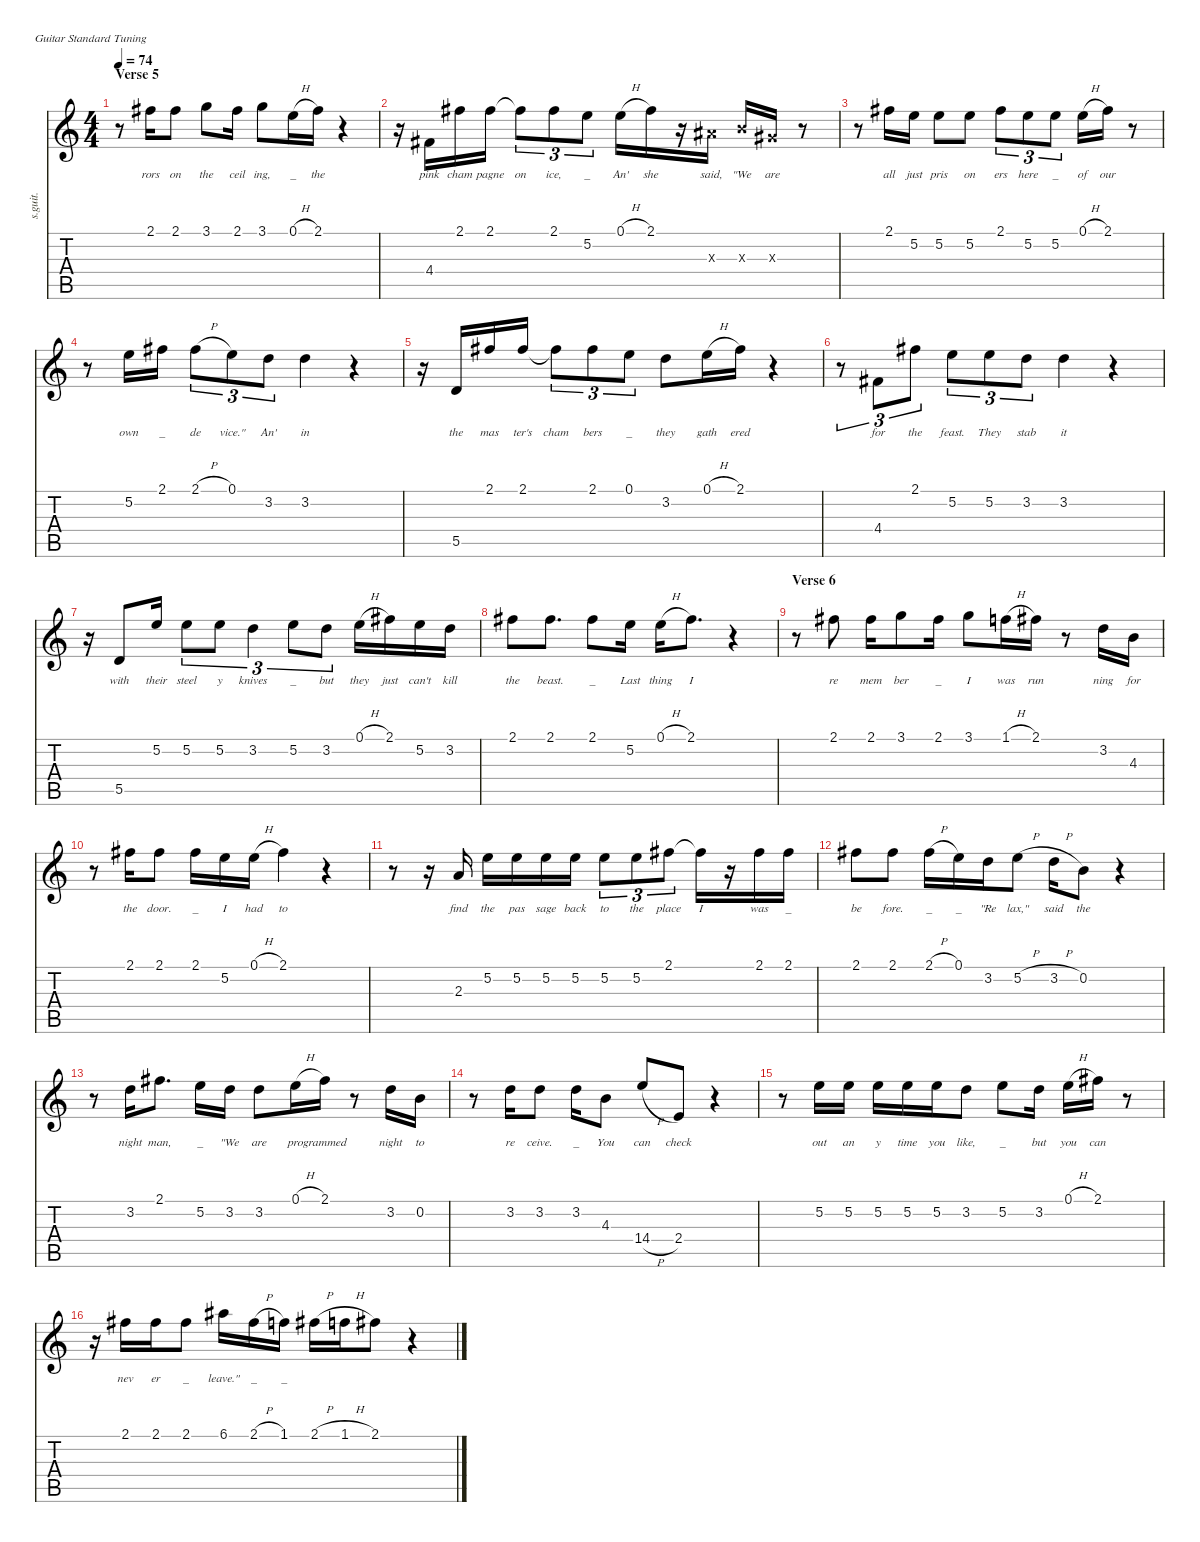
\defaultSystemsLayout 4
\hideDynamics
\bracketExtendMode nobrackets
\track ("Frey, Felder, Walsh, Meisner, Henley" "s.guit.") {instrument lead6voice}
\staff {score tabs}
\tuning (E4 B3 G3 D3 A2 E2)
\displaytranspose 12
\ts (4 4)
\section ("" "Verse 5")
\tempo 74
\clef g2
\ks c
r.8{dy f} 2.1{acc #}.16{lyrics (0 "rors") lyrics (1 "") lyrics (2 "") lyrics (3 "") lyrics (4 "")} 2.1{acc #}.8{lyrics (0 "on") lyrics (1 "") lyrics (2 "") lyrics (3 "") lyrics (4 "")} 3.1.8{lyrics (0 "the") lyrics (1 "") lyrics (2 "") lyrics (3 "") lyrics (4 "")} 2.1{acc #}.16{lyrics (0 "ceil") lyrics (1 "") lyrics (2 "") lyrics (3 "") lyrics (4 "")} 3.1.8{lyrics (0 "ing,") lyrics (1 "") lyrics (2 "") lyrics (3 "") lyrics (4 "")} 0.1{h}.16{lyrics (0 "_") lyrics (1 "") lyrics (2 "") lyrics (3 "") lyrics (4 "")} 2.1{acc #}.16{lyrics (0 "the") lyrics (1 "") lyrics (2 "") lyrics (3 "") lyrics (4 "")} r.4 |
r.16 4.4{acc #}.16{lyrics (0 "pink") lyrics (1 "") lyrics (2 "") lyrics (3 "") lyrics (4 "")} 2.1{acc #}.16{lyrics (0 "cham") lyrics (1 "") lyrics (2 "") lyrics (3 "") lyrics (4 "")} 2.1{acc #}.16{lyrics (0 "pagne") lyrics (1 "") lyrics (2 "") lyrics (3 "") lyrics (4 "")} 2.1{t acc #}.8{tu (3 2) lyrics (0 "on") lyrics (1 "") lyrics (2 "") lyrics (3 "") lyrics (4 "")} 2.1{acc #}.8{tu (3 2) lyrics (0 "ice,") lyrics (1 "") lyrics (2 "") lyrics (3 "") lyrics (4 "")} 5.2.8{tu (3 2) lyrics (0 "_") lyrics (1 "") lyrics (2 "") lyrics (3 "") lyrics (4 "")} 0.1{h}.16{lyrics (0 "An'") lyrics (1 "") lyrics (2 "") lyrics (3 "") lyrics (4 "")} 2.1{acc #}.16{lyrics (0 "she") lyrics (1 "") lyrics (2 "") lyrics (3 "") lyrics (4 "")} r.16 3.3{x acc #}.16{lyrics (0 "said,") lyrics (1 "") lyrics (2 "") lyrics (3 "") lyrics (4 "")} 4.3{x}.16{lyrics (0 "\"We") lyrics (1 "") lyrics (2 "") lyrics (3 "") lyrics (4 "")} 1.3{x acc #}.16{lyrics (0 "are") lyrics (1 "") lyrics (2 "") lyrics (3 "") lyrics (4 "")} r.8 |
r.8 2.1{acc #}.16{lyrics (0 "all") lyrics (1 "") lyrics (2 "") lyrics (3 "") lyrics (4 "")} 5.2.16{lyrics (0 "just") lyrics (1 "") lyrics (2 "") lyrics (3 "") lyrics (4 "")} 5.2.8{lyrics (0 "pris") lyrics (1 "") lyrics (2 "") lyrics (3 "") lyrics (4 "")} 5.2.8{lyrics (0 "on") lyrics (1 "") lyrics (2 "") lyrics (3 "") lyrics (4 "")} 2.1{acc #}.8{tu (3 2) lyrics (0 "ers") lyrics (1 "") lyrics (2 "") lyrics (3 "") lyrics (4 "")} 5.2.8{tu (3 2) lyrics (0 "here") lyrics (1 "") lyrics (2 "") lyrics (3 "") lyrics (4 "")} 5.2.8{tu (3 2) lyrics (0 "_") lyrics (1 "") lyrics (2 "") lyrics (3 "") lyrics (4 "")} 0.1{h}.16{lyrics (0 "of") lyrics (1 "") lyrics (2 "") lyrics (3 "") lyrics (4 "")} 2.1{acc #}.16{lyrics (0 "our") lyrics (1 "") lyrics (2 "") lyrics (3 "") lyrics (4 "")} r.8 |
r.8 5.2.16{lyrics (0 "own") lyrics (1 "") lyrics (2 "") lyrics (3 "") lyrics (4 "")} 2.1{acc #}.16{lyrics (0 "_") lyrics (1 "") lyrics (2 "") lyrics (3 "") lyrics (4 "")} 2.1{h acc #}.8{tu (3 2) lyrics (0 "de") lyrics (1 "") lyrics (2 "") lyrics (3 "") lyrics (4 "")} 0.1.8{tu (3 2) lyrics (0 "vice.\"") lyrics (1 "") lyrics (2 "") lyrics (3 "") lyrics (4 "")} 3.2.8{tu (3 2) lyrics (0 "An'") lyrics (1 "") lyrics (2 "") lyrics (3 "") lyrics (4 "")} 3.2.4{lyrics (0 "in") lyrics (1 "") lyrics (2 "") lyrics (3 "") lyrics (4 "")} r.4 |
r.16 5.5.16{lyrics (0 "the") lyrics (1 "") lyrics (2 "") lyrics (3 "") lyrics (4 "")} 2.1{acc #}.16{lyrics (0 "mas") lyrics (1 "") lyrics (2 "") lyrics (3 "") lyrics (4 "")} 2.1{acc #}.16{lyrics (0 "ter's") lyrics (1 "") lyrics (2 "") lyrics (3 "") lyrics (4 "")} 2.1{t acc #}.8{tu (3 2) lyrics (0 "cham") lyrics (1 "") lyrics (2 "") lyrics (3 "") lyrics (4 "")} 2.1{acc #}.8{tu (3 2) lyrics (0 "bers") lyrics (1 "") lyrics (2 "") lyrics (3 "") lyrics (4 "")} 0.1.8{tu (3 2) lyrics (0 "_") lyrics (1 "") lyrics (2 "") lyrics (3 "") lyrics (4 "")} 3.2.8{lyrics (0 "they") lyrics (1 "") lyrics (2 "") lyrics (3 "") lyrics (4 "")} 0.1{h}.16{lyrics (0 "gath") lyrics (1 "") lyrics (2 "") lyrics (3 "") lyrics (4 "")} 2.1{acc #}.16{lyrics (0 "ered") lyrics (1 "") lyrics (2 "") lyrics (3 "") lyrics (4 "")} r.4 |
r.8{tu (3 2)} 4.4{acc #}.8{tu (3 2) lyrics (0 "for") lyrics (1 "") lyrics (2 "") lyrics (3 "") lyrics (4 "")} 2.1{acc #}.8{tu (3 2) lyrics (0 "the") lyrics (1 "") lyrics (2 "") lyrics (3 "") lyrics (4 "")} 5.2.8{tu (3 2) lyrics (0 "feast.") lyrics (1 "") lyrics (2 "") lyrics (3 "") lyrics (4 "")} 5.2.8{tu (3 2) lyrics (0 "They") lyrics (1 "") lyrics (2 "") lyrics (3 "") lyrics (4 "")} 3.2.8{tu (3 2) lyrics (0 "stab") lyrics (1 "") lyrics (2 "") lyrics (3 "") lyrics (4 "")} 3.2.4{lyrics (0 "it") lyrics (1 "") lyrics (2 "") lyrics (3 "") lyrics (4 "")} r.4 |
r.16 5.5.8{lyrics (0 "with") lyrics (1 "") lyrics (2 "") lyrics (3 "") lyrics (4 "")} 5.2.16{lyrics (0 "their") lyrics (1 "") lyrics (2 "") lyrics (3 "") lyrics (4 "")} 5.2.8{tu (3 2) lyrics (0 "steel") lyrics (1 "") lyrics (2 "") lyrics (3 "") lyrics (4 "")} 5.2.8{tu (3 2) lyrics (0 "y") lyrics (1 "") lyrics (2 "") lyrics (3 "") lyrics (4 "")} 3.2.4{tu (3 2) lyrics (0 "knives") lyrics (1 "") lyrics (2 "") lyrics (3 "") lyrics (4 "")} 5.2.8{tu (3 2) lyrics (0 "_") lyrics (1 "") lyrics (2 "") lyrics (3 "") lyrics (4 "")} 3.2.8{tu (3 2) lyrics (0 "but") lyrics (1 "") lyrics (2 "") lyrics (3 "") lyrics (4 "")} 0.1{h}.16{lyrics (0 "they") lyrics (1 "") lyrics (2 "") lyrics (3 "") lyrics (4 "")} 2.1{acc #}.16{lyrics (0 "just") lyrics (1 "") lyrics (2 "") lyrics (3 "") lyrics (4 "")} 5.2.16{lyrics (0 "can't") lyrics (1 "") lyrics (2 "") lyrics (3 "") lyrics (4 "")} 3.2.16{lyrics (0 "kill") lyrics (1 "") lyrics (2 "") lyrics (3 "") lyrics (4 "")} |
2.1{acc #}.8{lyrics (0 "the") lyrics (1 "") lyrics (2 "") lyrics (3 "") lyrics (4 "")} 2.1{acc #}.8{d lyrics (0 "beast.") lyrics (1 "") lyrics (2 "") lyrics (3 "") lyrics (4 "")} 2.1{acc #}.8{lyrics (0 "_") lyrics (1 "") lyrics (2 "") lyrics (3 "") lyrics (4 "")} 5.2.16{lyrics (0 "Last") lyrics (1 "") lyrics (2 "") lyrics (3 "") lyrics (4 "")} 0.1{h}.16{lyrics (0 "thing") lyrics (1 "") lyrics (2 "") lyrics (3 "") lyrics (4 "")} 2.1{acc #}.8{d lyrics (0 "I") lyrics (1 "") lyrics (2 "") lyrics (3 "") lyrics (4 "")} r.4 |
\section ("" "Verse 6")
r.8 2.1{acc #}.8{lyrics (0 "re") lyrics (1 "") lyrics (2 "") lyrics (3 "") lyrics (4 "")} 2.1{acc #}.16{lyrics (0 "mem") lyrics (1 "") lyrics (2 "") lyrics (3 "") lyrics (4 "")} 3.1.8{lyrics (0 "ber") lyrics (1 "") lyrics (2 "") lyrics (3 "") lyrics (4 "")} 2.1{acc #}.16{lyrics (0 "_") lyrics (1 "") lyrics (2 "") lyrics (3 "") lyrics (4 "")} 3.1.8{lyrics (0 "I") lyrics (1 "") lyrics (2 "") lyrics (3 "") lyrics (4 "")} 1.1{h}.16{lyrics (0 "was") lyrics (1 "") lyrics (2 "") lyrics (3 "") lyrics (4 "")} 2.1{acc #}.16{lyrics (0 "run") lyrics (1 "") lyrics (2 "") lyrics (3 "") lyrics (4 "")} r.8 3.2.16{lyrics (0 "ning") lyrics (1 "") lyrics (2 "") lyrics (3 "") lyrics (4 "")} 4.3.16{lyrics (0 "for") lyrics (1 "") lyrics (2 "") lyrics (3 "") lyrics (4 "")} |
r.8 2.1{acc #}.16{lyrics (0 "the") lyrics (1 "") lyrics (2 "") lyrics (3 "") lyrics (4 "")} 2.1{acc #}.8{lyrics (0 "door.") lyrics (1 "") lyrics (2 "") lyrics (3 "") lyrics (4 "")} 2.1{acc #}.16{lyrics (0 "_") lyrics (1 "") lyrics (2 "") lyrics (3 "") lyrics (4 "")} 5.2.16{lyrics (0 "I") lyrics (1 "") lyrics (2 "") lyrics (3 "") lyrics (4 "")} 0.1{h}.16{lyrics (0 "had") lyrics (1 "") lyrics (2 "") lyrics (3 "") lyrics (4 "")} 2.1{acc #}.4{lyrics (0 "to") lyrics (1 "") lyrics (2 "") lyrics (3 "") lyrics (4 "")} r.4 |
r.8 r.16 2.3.16{lyrics (0 "find") lyrics (1 "") lyrics (2 "") lyrics (3 "") lyrics (4 "")} 5.2.16{lyrics (0 "the") lyrics (1 "") lyrics (2 "") lyrics (3 "") lyrics (4 "")} 5.2.16{lyrics (0 "pas") lyrics (1 "") lyrics (2 "") lyrics (3 "") lyrics (4 "")} 5.2.16{lyrics (0 "sage") lyrics (1 "") lyrics (2 "") lyrics (3 "") lyrics (4 "")} 5.2.16{lyrics (0 "back") lyrics (1 "") lyrics (2 "") lyrics (3 "") lyrics (4 "")} 5.2.8{tu (3 2) lyrics (0 "to") lyrics (1 "") lyrics (2 "") lyrics (3 "") lyrics (4 "")} 5.2.8{tu (3 2) lyrics (0 "the") lyrics (1 "") lyrics (2 "") lyrics (3 "") lyrics (4 "")} 2.1{acc #}.8{tu (3 2) lyrics (0 "place") lyrics (1 "") lyrics (2 "") lyrics (3 "") lyrics (4 "")} 2.1{t acc #}.16{lyrics (0 "I") lyrics (1 "") lyrics (2 "") lyrics (3 "") lyrics (4 "")} r.16 2.1{acc #}.16{lyrics (0 "was") lyrics (1 "") lyrics (2 "") lyrics (3 "") lyrics (4 "")} 2.1{acc #}.16{lyrics (0 "_") lyrics (1 "") lyrics (2 "") lyrics (3 "") lyrics (4 "")} |
2.1{acc #}.8{lyrics (0 "be") lyrics (1 "") lyrics (2 "") lyrics (3 "") lyrics (4 "")} 2.1{acc #}.8{lyrics (0 "fore.") lyrics (1 "") lyrics (2 "") lyrics (3 "") lyrics (4 "")} 2.1{h acc #}.16{lyrics (0 "_") lyrics (1 "") lyrics (2 "") lyrics (3 "") lyrics (4 "")} 0.1.16{lyrics (0 "_") lyrics (1 "") lyrics (2 "") lyrics (3 "") lyrics (4 "")} 3.2.16{lyrics (0 "\"Re") lyrics (1 "") lyrics (2 "") lyrics (3 "") lyrics (4 "")} 5.2{h}.8{lyrics (0 "lax,\"") lyrics (1 "") lyrics (2 "") lyrics (3 "") lyrics (4 "")} 3.2{h}.16{lyrics (0 "said") lyrics (1 "") lyrics (2 "") lyrics (3 "") lyrics (4 "")} 0.2.8{lyrics (0 "the") lyrics (1 "") lyrics (2 "") lyrics (3 "") lyrics (4 "")} r.4 |
r.8 3.2.16{lyrics (0 "night") lyrics (1 "") lyrics (2 "") lyrics (3 "") lyrics (4 "")} 2.1{acc #}.8{d lyrics (0 "man,") lyrics (1 "") lyrics (2 "") lyrics (3 "") lyrics (4 "")} 5.2.16{lyrics (0 "_") lyrics (1 "") lyrics (2 "") lyrics (3 "") lyrics (4 "")} 3.2.16{lyrics (0 "\"We") lyrics (1 "") lyrics (2 "") lyrics (3 "") lyrics (4 "")} 3.2.8{lyrics (0 "are") lyrics (1 "") lyrics (2 "") lyrics (3 "") lyrics (4 "")} 0.1{h}.16{lyrics (0 "pro") lyrics (1 "") lyrics (2 "") lyrics (3 "") lyrics (4 "")} 2.1{acc #}.16{lyrics (0 "grammed") lyrics (1 "") lyrics (2 "") lyrics (3 "") lyrics (4 "")} r.8 3.2.16{lyrics (0 "night") lyrics (1 "") lyrics (2 "") lyrics (3 "") lyrics (4 "")} 0.2.16{lyrics (0 "to") lyrics (1 "") lyrics (2 "") lyrics (3 "") lyrics (4 "")} |
r.8 3.2.16{lyrics (0 "re") lyrics (1 "") lyrics (2 "") lyrics (3 "") lyrics (4 "")} 3.2.8{lyrics (0 "ceive.") lyrics (1 "") lyrics (2 "") lyrics (3 "") lyrics (4 "")} 3.2.16{lyrics (0 "_") lyrics (1 "") lyrics (2 "") lyrics (3 "") lyrics (4 "")} 4.3.8{lyrics (0 "You") lyrics (1 "") lyrics (2 "") lyrics (3 "") lyrics (4 "")} 14.4{h}.8{lyrics (0 "can") lyrics (1 "") lyrics (2 "") lyrics (3 "") lyrics (4 "")} 2.4.8{lyrics (0 "check") lyrics (1 "") lyrics (2 "") lyrics (3 "") lyrics (4 "")} r.4 |
r.8 5.2.16{lyrics (0 "out") lyrics (1 "") lyrics (2 "") lyrics (3 "") lyrics (4 "")} 5.2.16{lyrics (0 "an") lyrics (1 "") lyrics (2 "") lyrics (3 "") lyrics (4 "")} 5.2.16{lyrics (0 "y") lyrics (1 "") lyrics (2 "") lyrics (3 "") lyrics (4 "")} 5.2.16{lyrics (0 "time") lyrics (1 "") lyrics (2 "") lyrics (3 "") lyrics (4 "")} 5.2.16{lyrics (0 "you") lyrics (1 "") lyrics (2 "") lyrics (3 "") lyrics (4 "")} 3.2.8{lyrics (0 "like,") lyrics (1 "") lyrics (2 "") lyrics (3 "") lyrics (4 "")} 5.2.8{lyrics (0 "_") lyrics (1 "") lyrics (2 "") lyrics (3 "") lyrics (4 "")} 3.2.16{lyrics (0 "but") lyrics (1 "") lyrics (2 "") lyrics (3 "") lyrics (4 "")} 0.1{h}.16{lyrics (0 "you") lyrics (1 "") lyrics (2 "") lyrics (3 "") lyrics (4 "")} 2.1{acc #}.16{lyrics (0 "can") lyrics (1 "") lyrics (2 "") lyrics (3 "") lyrics (4 "")} r.8 |
r.16 2.1{acc #}.16{lyrics (0 "nev") lyrics (1 "") lyrics (2 "") lyrics (3 "") lyrics (4 "")} 2.1{acc #}.16{lyrics (0 "er") lyrics (1 "") lyrics (2 "") lyrics (3 "") lyrics (4 "")} 2.1{acc #}.8{lyrics (0 "_") lyrics (1 "") lyrics (2 "") lyrics (3 "") lyrics (4 "")} 6.1{acc #}.16{lyrics (0 "leave.\"") lyrics (1 "") lyrics (2 "") lyrics (3 "") lyrics (4 "")} 2.1{h acc #}.16{lyrics (0 "_") lyrics (1 "") lyrics (2 "") lyrics (3 "") lyrics (4 "")} 1.1.16{lyrics (0 "_") lyrics (1 "") lyrics (2 "") lyrics (3 "") lyrics (4 "")} 2.1{h acc #}.16{lyrics (0 "") lyrics (1 "") lyrics (2 "") lyrics (3 "") lyrics (4 "")} 1.1{h}.16{lyrics (0 "") lyrics (1 "") lyrics (2 "") lyrics (3 "") lyrics (4 "")} 2.1{acc #}.8{lyrics (0 "") lyrics (1 "") lyrics (2 "") lyrics (3 "") lyrics (4 "")} r.4
